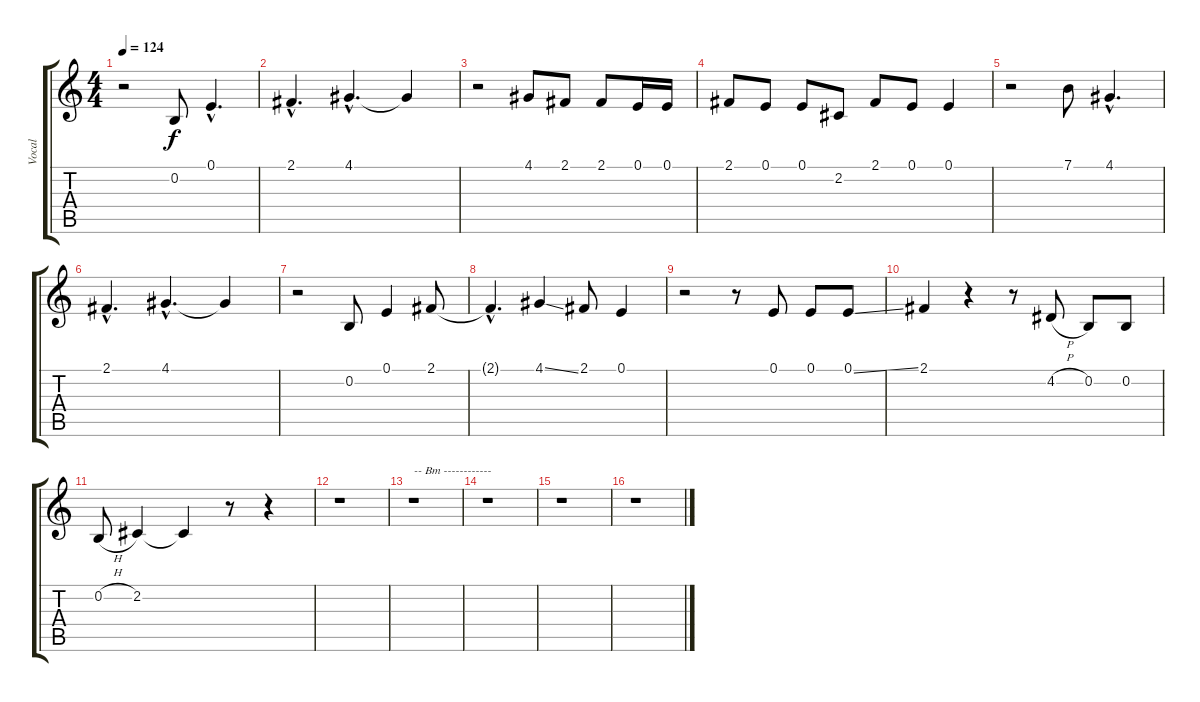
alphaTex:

\track ("Vocal" "Vocal") {instrument lead6voice}
\staff {score tabs}
\tuning (E4 B3 G3 D3 A2 E2) {hide}
\ts (4 4)
\tempo 124
\clef g2
\ks c
r.2{dy f} 0.2.8 0.1{hac}.4{d} |
2.1{hac}.4{d} 4.1{hac}.4{d} 4.1{t}.4 |
r.2 4.1.8 2.1.8 2.1.8 0.1.16 0.1.16 |
2.1.8 0.1.8 0.1.8 2.2.8 2.1.8 0.1.8 0.1.4 |
r.2 7.1.8 4.1{hac}.4{d} |
2.1{hac}.4{d} 4.1{hac}.4{d} 4.1{t}.4 |
r.2 0.2.8 0.1.4 2.1.8 |
2.1{hac t}.4{d} 4.1{ss}.4 2.1.8 0.1.4 |
r.2 r.8 0.1.8 0.1.8 0.1{ss}.8 |
2.1.4 r.4 r.8 4.2{h}.8 0.2.8 0.2.8 |
0.2{h}.8 2.2.4 2.2{t}.4 r.8 r.4 |
r.1 |
r.1{txt "-- Bm ------------"} |
r.1 |
r.1 |
r.1
